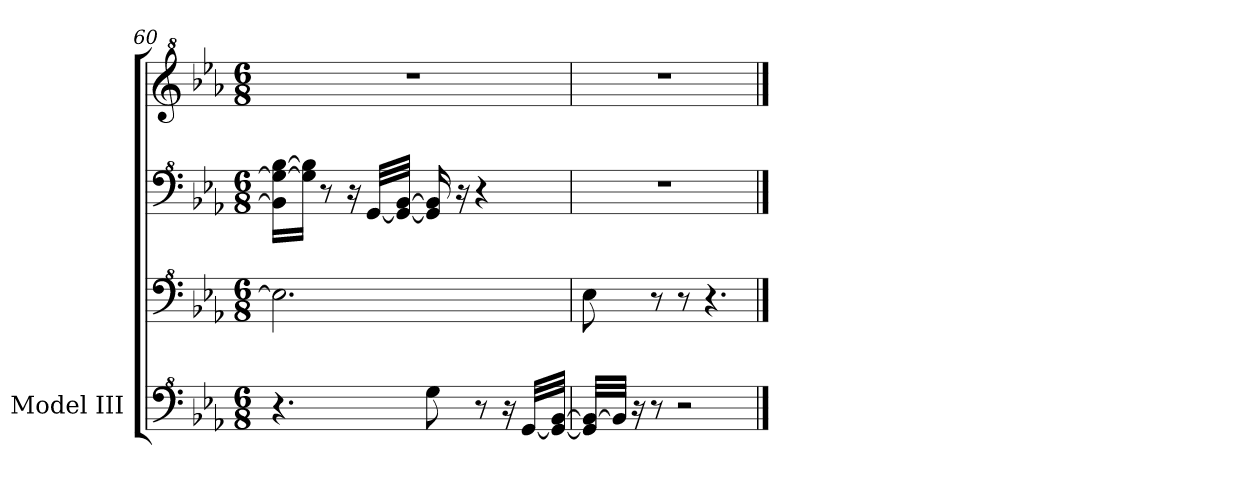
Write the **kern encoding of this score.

**kern	**kern	**kern	**kern
*part1	*part1	*part1	*part1
*staff4	*staff3	*staff2	*staff1
*I"Model III	*	*	*
*clefF^4	*clefF^4	*clefF^4	*clefG^2
*k[b-e-a-]	*k[b-e-a-]	*k[b-e-a-]	*k[b-e-a-]
*M6/8	*M6/8	*M6/8	*M6/8
*MM78	*MM78	*MM78	*MM78
=60	=60	=60	=60
4.r	2.e-\]	16B-\] 16g\_ [16b-\LL	2.r
.	.	16g\] 16b-\]JJ	.
.	.	8r	.
.	.	16r	.
.	.	[32G/LLL	.
.	.	32G/_ [32B-/JJJ	.
8g\	.	16G/] 16B-/]	.
.	.	16r	.
8r	.	4r	.
16r	.	.	.
[32G/LLL	.	.	.
32G/_ [32B-/JJJ	.	.	.
!!LO:LB:g=z
=61	=61	=61	=61
32G/] 32B-/_LLL	8e-\	2.r	2.r
32B-/JJJ]	.	.	.
16r	.	.	.
8r	8r	.	.
2r	8r	.	.
.	4.r	.	.
==	==	==	==
*-	*-	*-	*-
